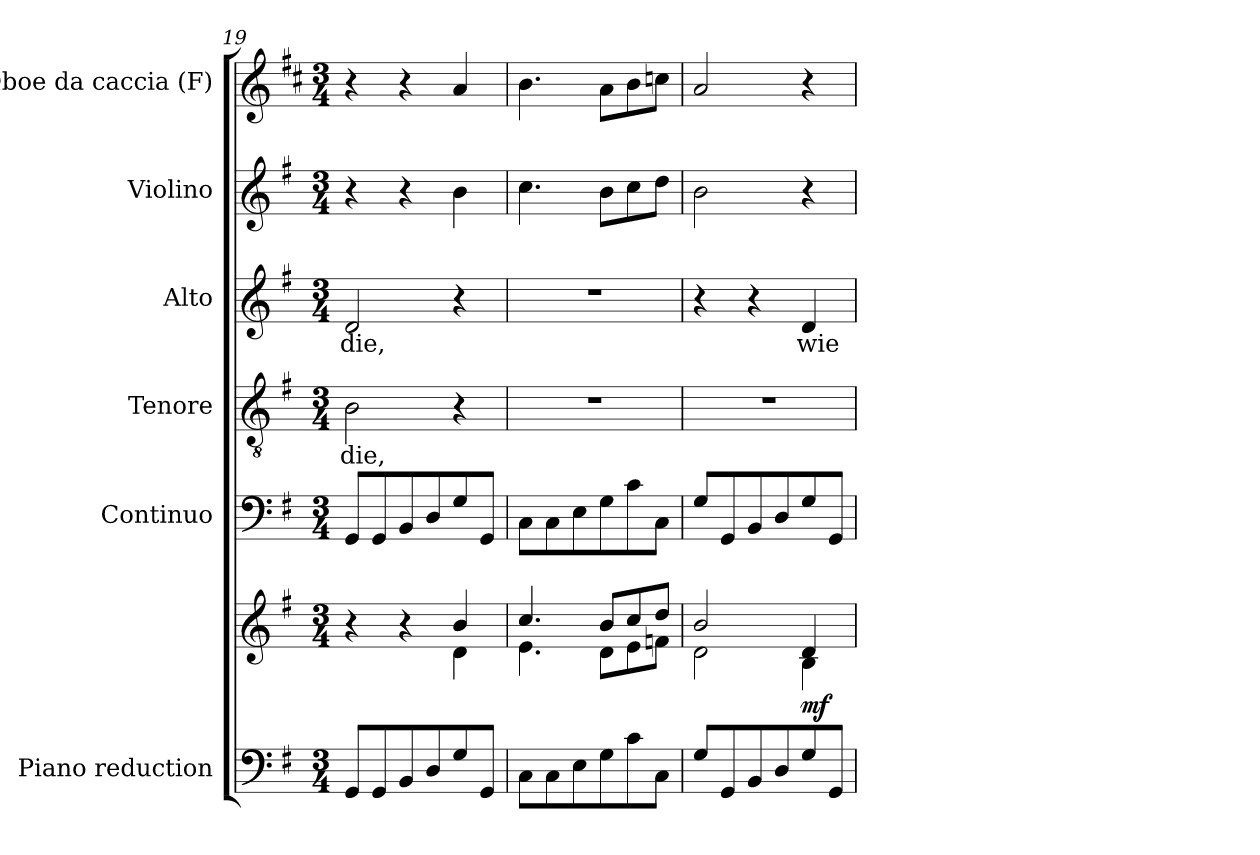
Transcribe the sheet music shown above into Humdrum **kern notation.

**kern	**kern	**dynam	**kern	**kern	**text	**kern	**text	**kern	**kern
*part6	*part6	*part6	*part5	*part4	*part4	*part3	*part3	*part2	*part1
*staff7	*staff6	*staff6/7	*staff5	*staff4	*staff4	*staff3	*staff3	*staff2	*staff1
*I"Piano reduction	*	*	*I"Continuo	*I"Tenore	*	*I"Alto	*	*I"Violino	*I"Oboe da caccia (F)
*I'Pno	*	*	*	*	*	*	*	*I'Vln	*
*clefF4	*clefG2	*	*clefF4	*clefGv2	*	*clefG2	*	*clefG2	*clefG2
*	*	*	*	*	*	*	*	*	*ITrd4c7
*k[f#]	*k[f#]	*	*k[f#]	*k[f#]	*	*k[f#]	*	*k[f#]	*k[f#]
*M3/4	*M3/4	*	*M3/4	*M3/4	*	*M3/4	*	*M3/4	*M3/4
=19	=19	=19	=19	=19	=19	=19	=19	=19	=19
*	*^	*	*	*	*	*	*	*	*
!	!	!	!	!	!	!LO:LY:b	!	!LO:LY:b	!	!
8GG/L	4r	4ryy	.	8GG/L	2B\	die,	2d/	die,	4r	4r
8GG/	.	.	.	8GG/	.	.	.	.	.	.
8BB/	4r	4ryy	.	8BB/	.	.	.	.	4r	4r
8D/	.	.	.	8D/	.	.	.	.	.	.
8G/	4b/	4d\	.	8G/	4r	.	4r	.	4b\	4d/
8GG/J	.	.	.	8GG/J	.	.	.	.	.	.
=20	=20	=20	=20	=20	=20	=20	=20	=20	=20	=20
8C\L	4.cc/	4.e\	.	8C\L	2.r	.	2.r	.	4.cc\	4.e\
8C\	.	.	.	8C\	.	.	.	.	.	.
8E\	.	.	.	8E\	.	.	.	.	.	.
8G\	8b/L	8d\L	.	8G\	.	.	.	.	8b\L	8d\L
8c\	8cc/	8e\	.	8c\	.	.	.	.	8cc\	8e\
8C\J	8dd/J	8fn\J	.	8C\J	.	.	.	.	8dd\J	8fn\J
=21	=21	=21	=21	=21	=21	=21	=21	=21	=21	=21
8G/L	2b/	2d\	.	8G/L	2.r	.	4r	.	2b\	2d/
8GG/	.	.	.	8GG/	.	.	.	.	.	.
8BB/	.	.	.	8BB/	.	.	4r	.	.	.
8D/	.	.	.	8D/	.	.	.	.	.	.
!	!	!	!LO:DY:b	!	!	!	!	!LO:LY:b	!	!
8G/	4d/	4B\	mf	8G/	.	.	4d/	wie	4r	4r
8GG/J	.	.	.	8GG/J	.	.	.	.	.	.
*	*v	*v	*	*	*	*	*	*	*	*
=	=	=	=	=	=	=	=	=	=
*-	*-	*-	*-	*-	*-	*-	*-	*-	*-
